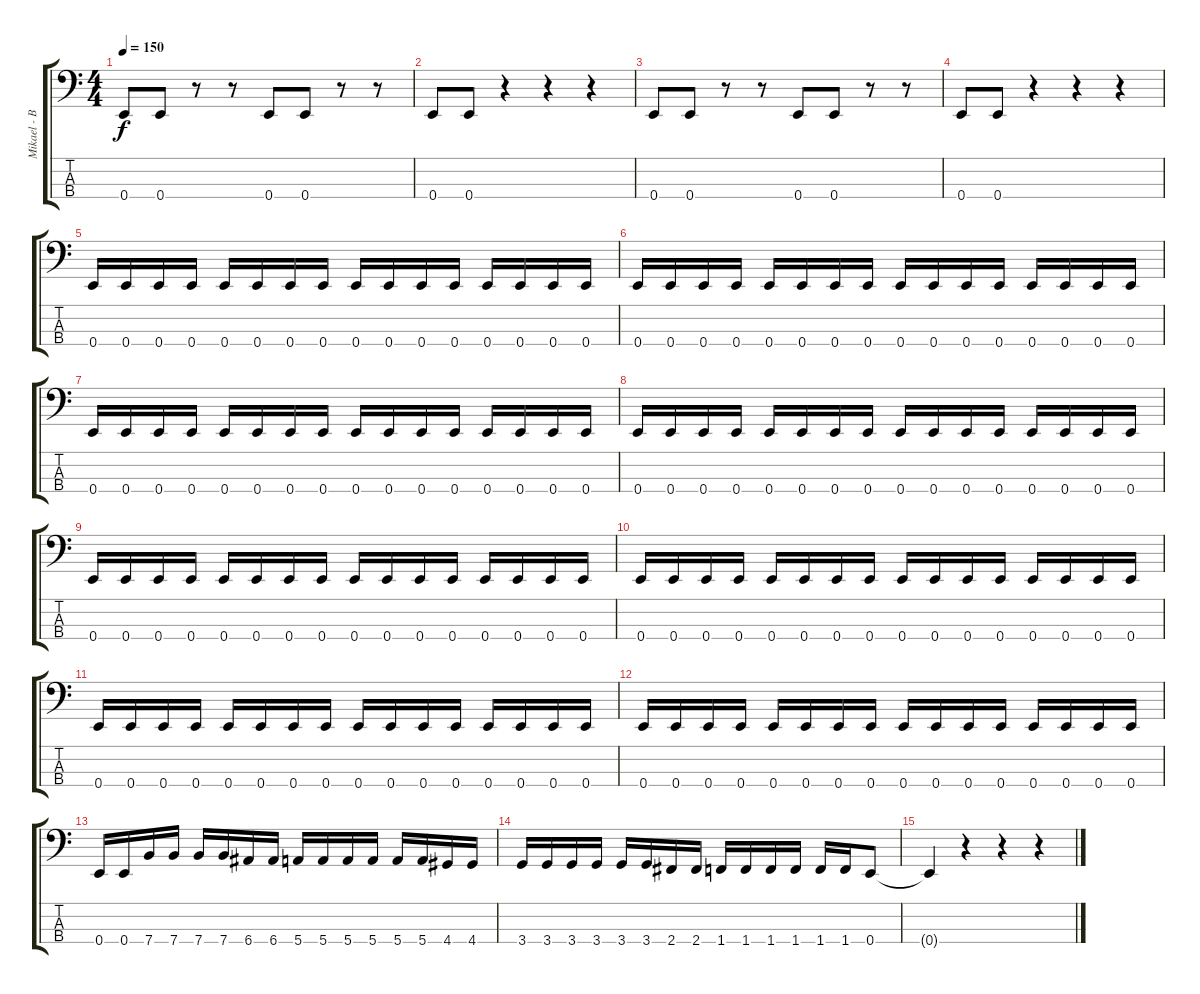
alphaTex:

\track ("Mikael - Bas" "Mikael - B") {instrument electricbasspick}
\staff {score tabs}
\tuning (G2 D2 A1 E1) {hide}
\ts (4 4)
\tempo 150
\clef f4
\ks c
0.4.8{dy f} 0.4.8 r.8 r.8 0.4.8 0.4.8 r.8 r.8 |
0.4.8 0.4.8 r.4 r.4 r.4 |
0.4.8 0.4.8 r.8 r.8 0.4.8 0.4.8 r.8 r.8 |
0.4.8 0.4.8 r.4 r.4 r.4 |
0.4.16 0.4.16 0.4.16 0.4.16 0.4.16 0.4.16 0.4.16 0.4.16 0.4.16 0.4.16 0.4.16 0.4.16 0.4.16 0.4.16 0.4.16 0.4.16 |
0.4.16 0.4.16 0.4.16 0.4.16 0.4.16 0.4.16 0.4.16 0.4.16 0.4.16 0.4.16 0.4.16 0.4.16 0.4.16 0.4.16 0.4.16 0.4.16 |
0.4.16 0.4.16 0.4.16 0.4.16 0.4.16 0.4.16 0.4.16 0.4.16 0.4.16 0.4.16 0.4.16 0.4.16 0.4.16 0.4.16 0.4.16 0.4.16 |
0.4.16 0.4.16 0.4.16 0.4.16 0.4.16 0.4.16 0.4.16 0.4.16 0.4.16 0.4.16 0.4.16 0.4.16 0.4.16 0.4.16 0.4.16 0.4.16 |
0.4.16 0.4.16 0.4.16 0.4.16 0.4.16 0.4.16 0.4.16 0.4.16 0.4.16 0.4.16 0.4.16 0.4.16 0.4.16 0.4.16 0.4.16 0.4.16 |
0.4.16 0.4.16 0.4.16 0.4.16 0.4.16 0.4.16 0.4.16 0.4.16 0.4.16 0.4.16 0.4.16 0.4.16 0.4.16 0.4.16 0.4.16 0.4.16 |
0.4.16 0.4.16 0.4.16 0.4.16 0.4.16 0.4.16 0.4.16 0.4.16 0.4.16 0.4.16 0.4.16 0.4.16 0.4.16 0.4.16 0.4.16 0.4.16 |
0.4.16 0.4.16 0.4.16 0.4.16 0.4.16 0.4.16 0.4.16 0.4.16 0.4.16 0.4.16 0.4.16 0.4.16 0.4.16 0.4.16 0.4.16 0.4.16 |
0.4.16 0.4.16 7.4.16 7.4.16 7.4.16 7.4.16 6.4.16 6.4.16 5.4.16 5.4.16 5.4.16 5.4.16 5.4.16 5.4.16 4.4.16 4.4.16 |
3.4.16 3.4.16 3.4.16 3.4.16 3.4.16 3.4.16 2.4.16 2.4.16 1.4.16 1.4.16 1.4.16 1.4.16 1.4.16 1.4.16 0.4.8 |
0.4{t}.4 r.4 r.4 r.4
